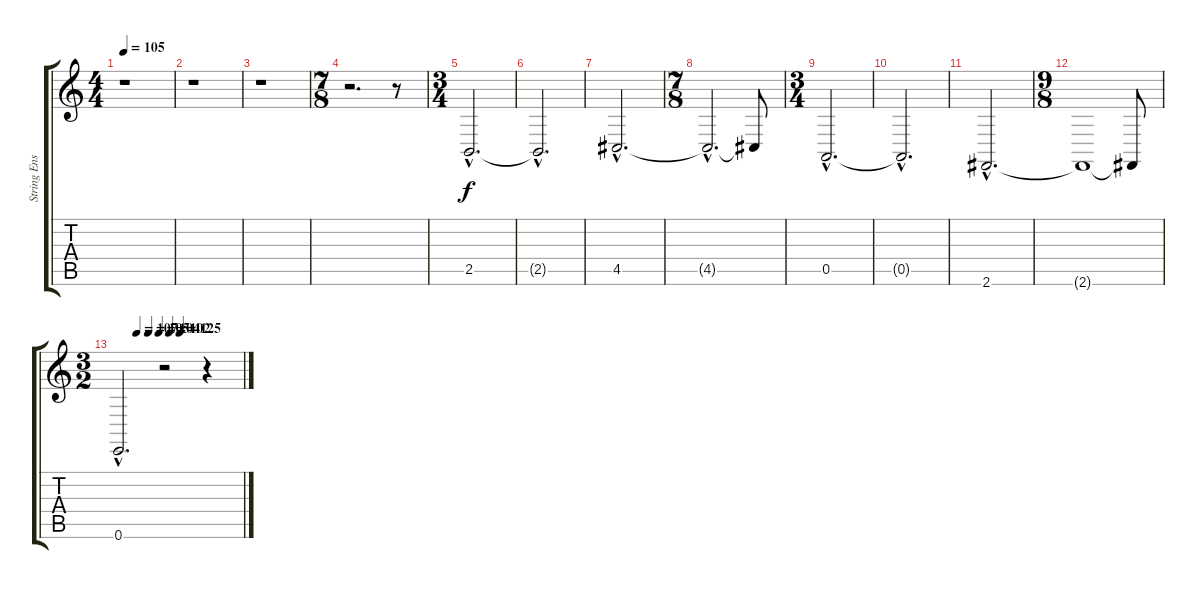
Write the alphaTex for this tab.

\track ("String Ensemble" "String Ens") {instrument stringensemble2}
\staff {score tabs}
\tuning (E4 B3 G3 D3 A2 E2) {hide}
\ts (4 4)
\tempo 105
\clef g2
\ks c
r.1{dy f} |
r.1 |
r.1 |
\ts (7 8)
r.2{d} r.8 |
\ts (3 4)
2.5{hac}.2{d volume 6} |
2.5{hac t}.2{d} |
4.5{hac}.2{d} |
\ts (7 8)
4.5{hac t}.2{d} 4.5{t}.8 |
\ts (3 4)
0.5{hac}.2{d} |
0.5{hac t}.2{d} |
2.6{hac}.2{d} |
\ts (9 8)
2.6{t}.1 2.6{t}.8 |
\ts (3 2)
\tempo (107 0.15625)
\tempo (105 0.25)
\tempo (104 0.3333333333333333)
\tempo (102 0.4166666666666667)
\tempo (125 0.5)
0.6{hac}.2{d} r.2 r.4
